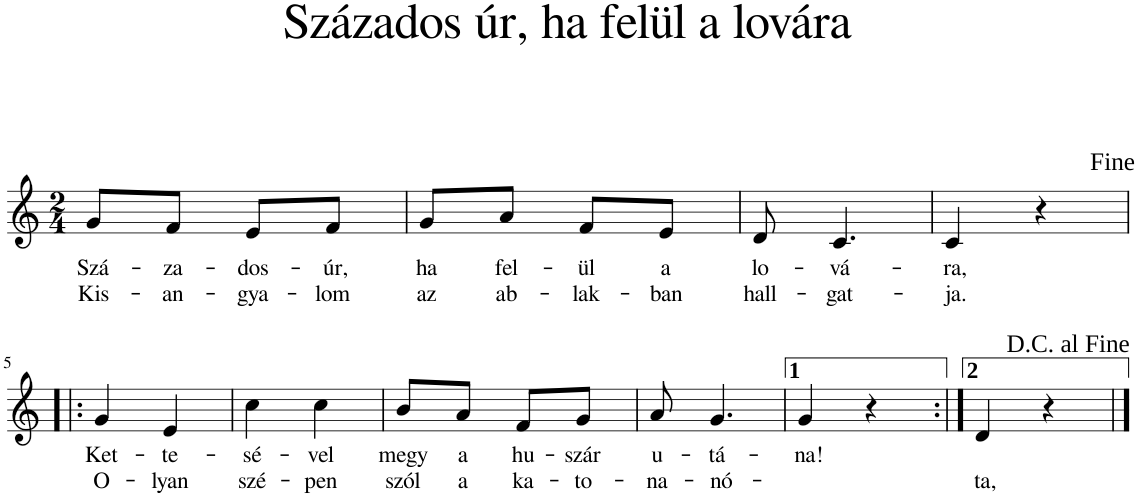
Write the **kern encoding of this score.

**kern	**text	**text
*part1	*part1	*part1
*staff1	*staff1	*staff1
*I"Piano	*	*
*I'Pno	*	*
*clefG2	*	*
*k[]	*	*
*M2/4	*	*
=1	=1	=1
!	!LO:LY:b	!LO:LY:b
8g/L	Szá-	Kis-
!	!LO:LY:b	!LO:LY:b
8f/J	-za-	-an-
!	!LO:LY:b	!LO:LY:b
8e/L	-dos-	-gya-
!	!LO:LY:b	!LO:LY:b
8f/J	-úr,	-lom
=2	=2	=2
!	!LO:LY:b	!LO:LY:b
8g/L	ha	az
!	!LO:LY:b	!LO:LY:b
8a/J	fel-	ab-
!	!LO:LY:b	!LO:LY:b
8f/L	-ül	-lak-
!	!LO:LY:b	!LO:LY:b
8e/J	a	-ban
=3	=3	=3
!	!LO:LY:b	!LO:LY:b
8d/	lo-	hall-
!	!LO:LY:b	!LO:LY:b
4.c/	-vá-	-gat-
=4	=4	=4
!	!LO:LY:b	!LO:LY:b
4c/	-ra,	-ja.
4r	.	.
!LO:TX:a:t=<font face="Times New Roman"/>Fine	!	!
!!LO:LB:g=z
=5!|:	=5!|:	=5!|:
!	!LO:LY:b	!LO:LY:b
4g/	Ket-	O-
!	!LO:LY:b	!LO:LY:b
4e/	-te-	-lyan
=6	=6	=6
!	!LO:LY:b	!LO:LY:b
4cc\	-sé-	szé-
!	!LO:LY:b	!LO:LY:b
4cc\	-vel	-pen
=7	=7	=7
!	!LO:LY:b	!LO:LY:b
8b/L	megy	szól
!	!LO:LY:b	!LO:LY:b
8a/J	a	a
!	!LO:LY:b	!LO:LY:b
8f/L	hu-	ka-
!	!LO:LY:b	!LO:LY:b
8g/J	-szár	-to-
=8	=8	=8
!	!LO:LY:b	!LO:LY:b
8a/	u-	-na-
!	!LO:LY:b	!LO:LY:b
4.g/	-tá-	-nó-
=9	=9	=9
!	!LO:LY:b	!
4g/	-na!	.
4r	.	.
=10:|!	=10:|!	=10:|!
!	!	!LO:LY:b
4d/	.	-ta,
4r	.	.
!LO:TX:a:t=<font face="Times New Roman"/>D.C. al Fine	!	!
==	==	==
*-	*-	*-
